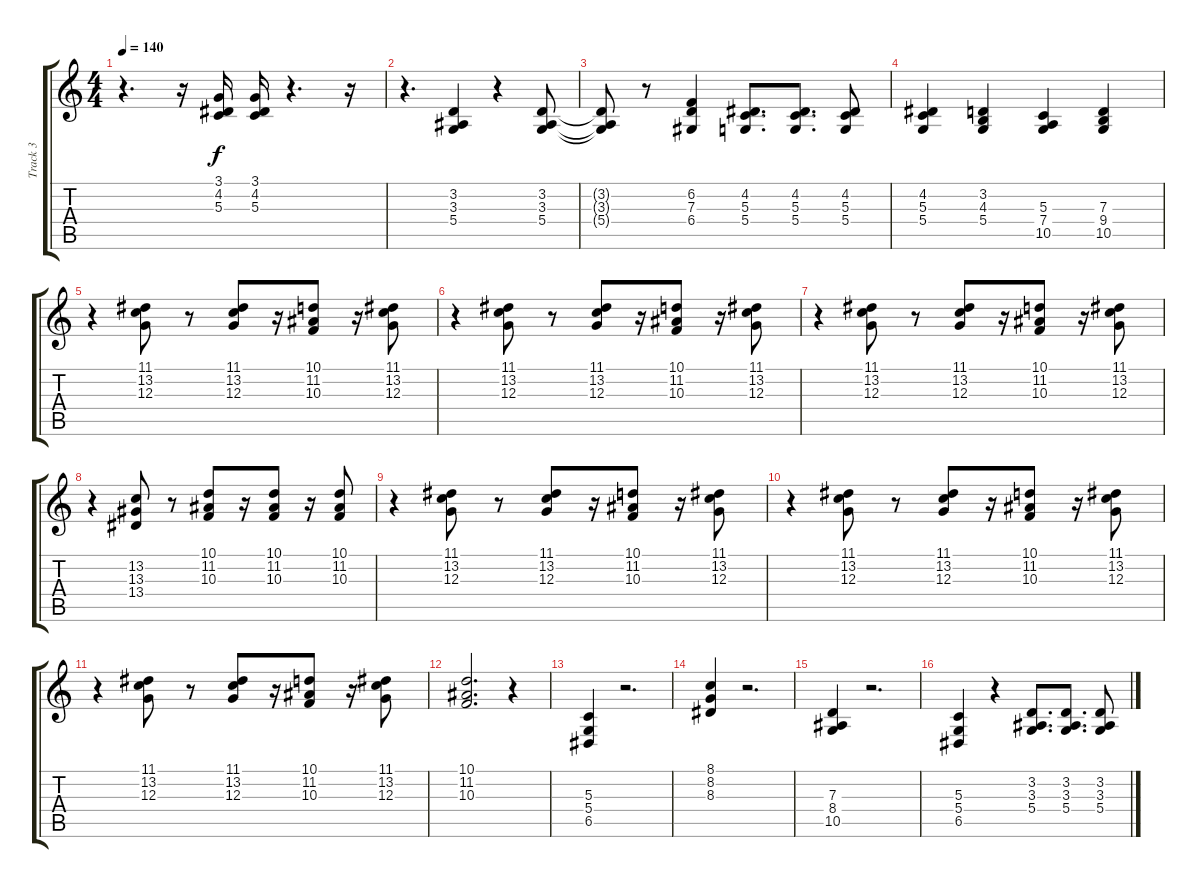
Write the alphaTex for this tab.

\track ("Track 3" "Track 3") {instrument percussiveorgan}
\staff {score tabs}
\tuning (E4 B3 G3 D3 A2 E2) {hide}
\ts (4 4)
\tempo 140
\clef g2
\ks c
r.4{d dy f} r.16 (3.1 4.2 5.3).16 (3.1 4.2 5.3).16 r.4{d} r.16 |
r.4{d} (3.2 3.3 5.4).4 r.4 (3.2 3.3 5.4).8 |
(3.2{t} 3.3{t} 5.4{t}).8 r.8 (6.2 7.3 6.4).4 (4.2 5.3 5.4).8{d} (4.2 5.3 5.4).8{d} (4.2 5.3 5.4).8 |
(4.2 5.3 5.4).4 (3.2 4.3 5.4).4 (5.3 7.4 10.5).4 (7.3 9.4 10.5).4 |
r.4{instrument percussiveorgan} (11.1 13.2 12.3).8 r.8 (11.1 13.2 12.3).8 r.16 (10.1 11.2 10.3).8 r.16 (11.1 13.2 12.3).8 |
r.4 (11.1 13.2 12.3).8 r.8 (11.1 13.2 12.3).8 r.16 (10.1 11.2 10.3).8 r.16 (11.1 13.2 12.3).8 |
r.4 (11.1 13.2 12.3).8 r.8 (11.1 13.2 12.3).8 r.16 (10.1 11.2 10.3).8 r.16 (11.1 13.2 12.3).8 |
r.4 (13.2 13.3 13.4).8 r.8 (10.1 11.2 10.3).8 r.16 (10.1 11.2 10.3).8 r.16 (10.1 11.2 10.3).8 |
r.4 (11.1 13.2 12.3).8 r.8 (11.1 13.2 12.3).8 r.16 (10.1 11.2 10.3).8 r.16 (11.1 13.2 12.3).8 |
r.4 (11.1 13.2 12.3).8 r.8 (11.1 13.2 12.3).8 r.16 (10.1 11.2 10.3).8 r.16 (11.1 13.2 12.3).8 |
r.4 (11.1 13.2 12.3).8 r.8 (11.1 13.2 12.3).8 r.16 (10.1 11.2 10.3).8 r.16 (11.1 13.2 12.3).8 |
(10.1 11.2 10.3).2{d} r.4 |
(5.3 5.4 6.5).4{instrument honkytonkpiano} r.2{d} |
(8.1 8.2 8.3).4 r.2{d} |
(7.3 8.4 10.5).4 r.2{d} |
(5.3 5.4 6.5).4 r.4 (3.2 3.3 5.4).8{d} (3.2 3.3 5.4).8{d} (3.2 3.3 5.4).8
